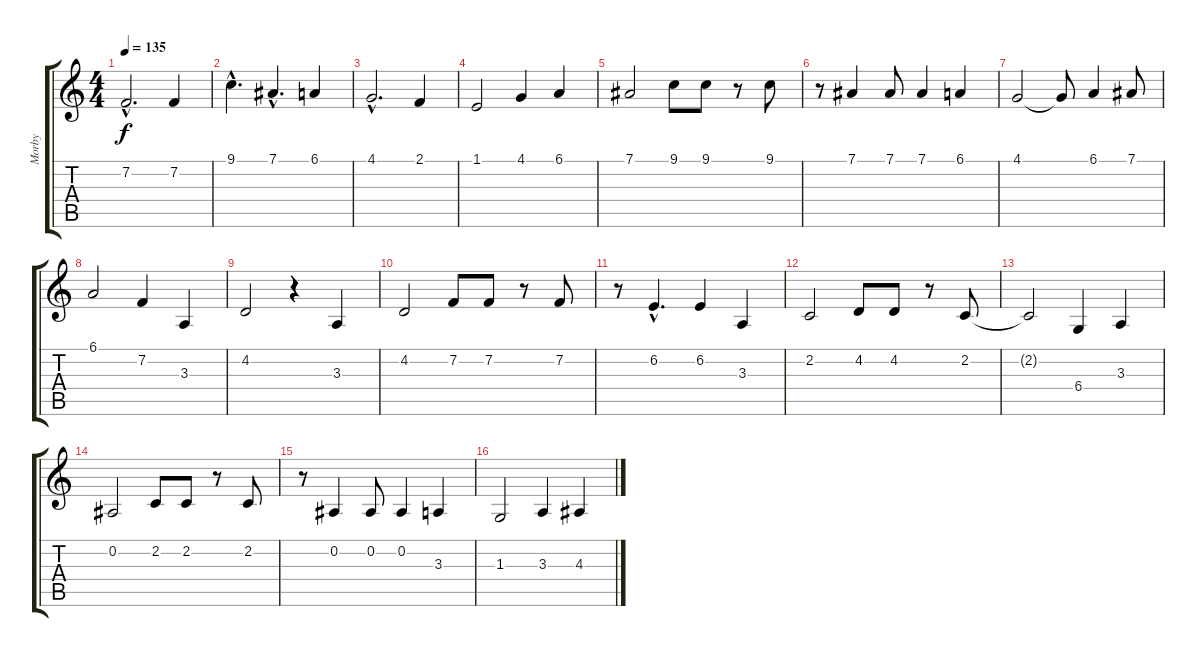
\track ("Morby" "Morby") {instrument violin}
\staff {score tabs}
\tuning (Eb4 Bb3 Gb3 Db3 Ab2 Eb2) {hide}
\ts (4 4)
\tempo 135
\clef g2
\ks c
7.2{hac}.2{d dy f} 7.2.4 |
9.1{hac}.4{d} 7.1{hac}.4{d} 6.1.4 |
4.1{hac}.2{d} 2.1.4 |
1.1.2 4.1.4 6.1.4 |
7.1.2 9.1.8 9.1.8 r.8 9.1.8 |
r.8 7.1.4 7.1.8 7.1.4 6.1.4 |
4.1.2 4.1{t}.8 6.1.4 7.1.8 |
6.1.2 7.2.4 3.3.4 |
4.2.2 r.4 3.3.4 |
4.2.2 7.2.8 7.2.8 r.8 7.2.8 |
r.8 6.2{hac}.4{d} 6.2.4 3.3.4 |
2.2.2 4.2.8 4.2.8 r.8 2.2.8 |
2.2{t}.2 6.4.4 3.3.4 |
0.2.2 2.2.8 2.2.8 r.8 2.2.8 |
r.8 0.2.4 0.2.8 0.2.4 3.3.4 |
1.3.2 3.3.4 4.3.4
